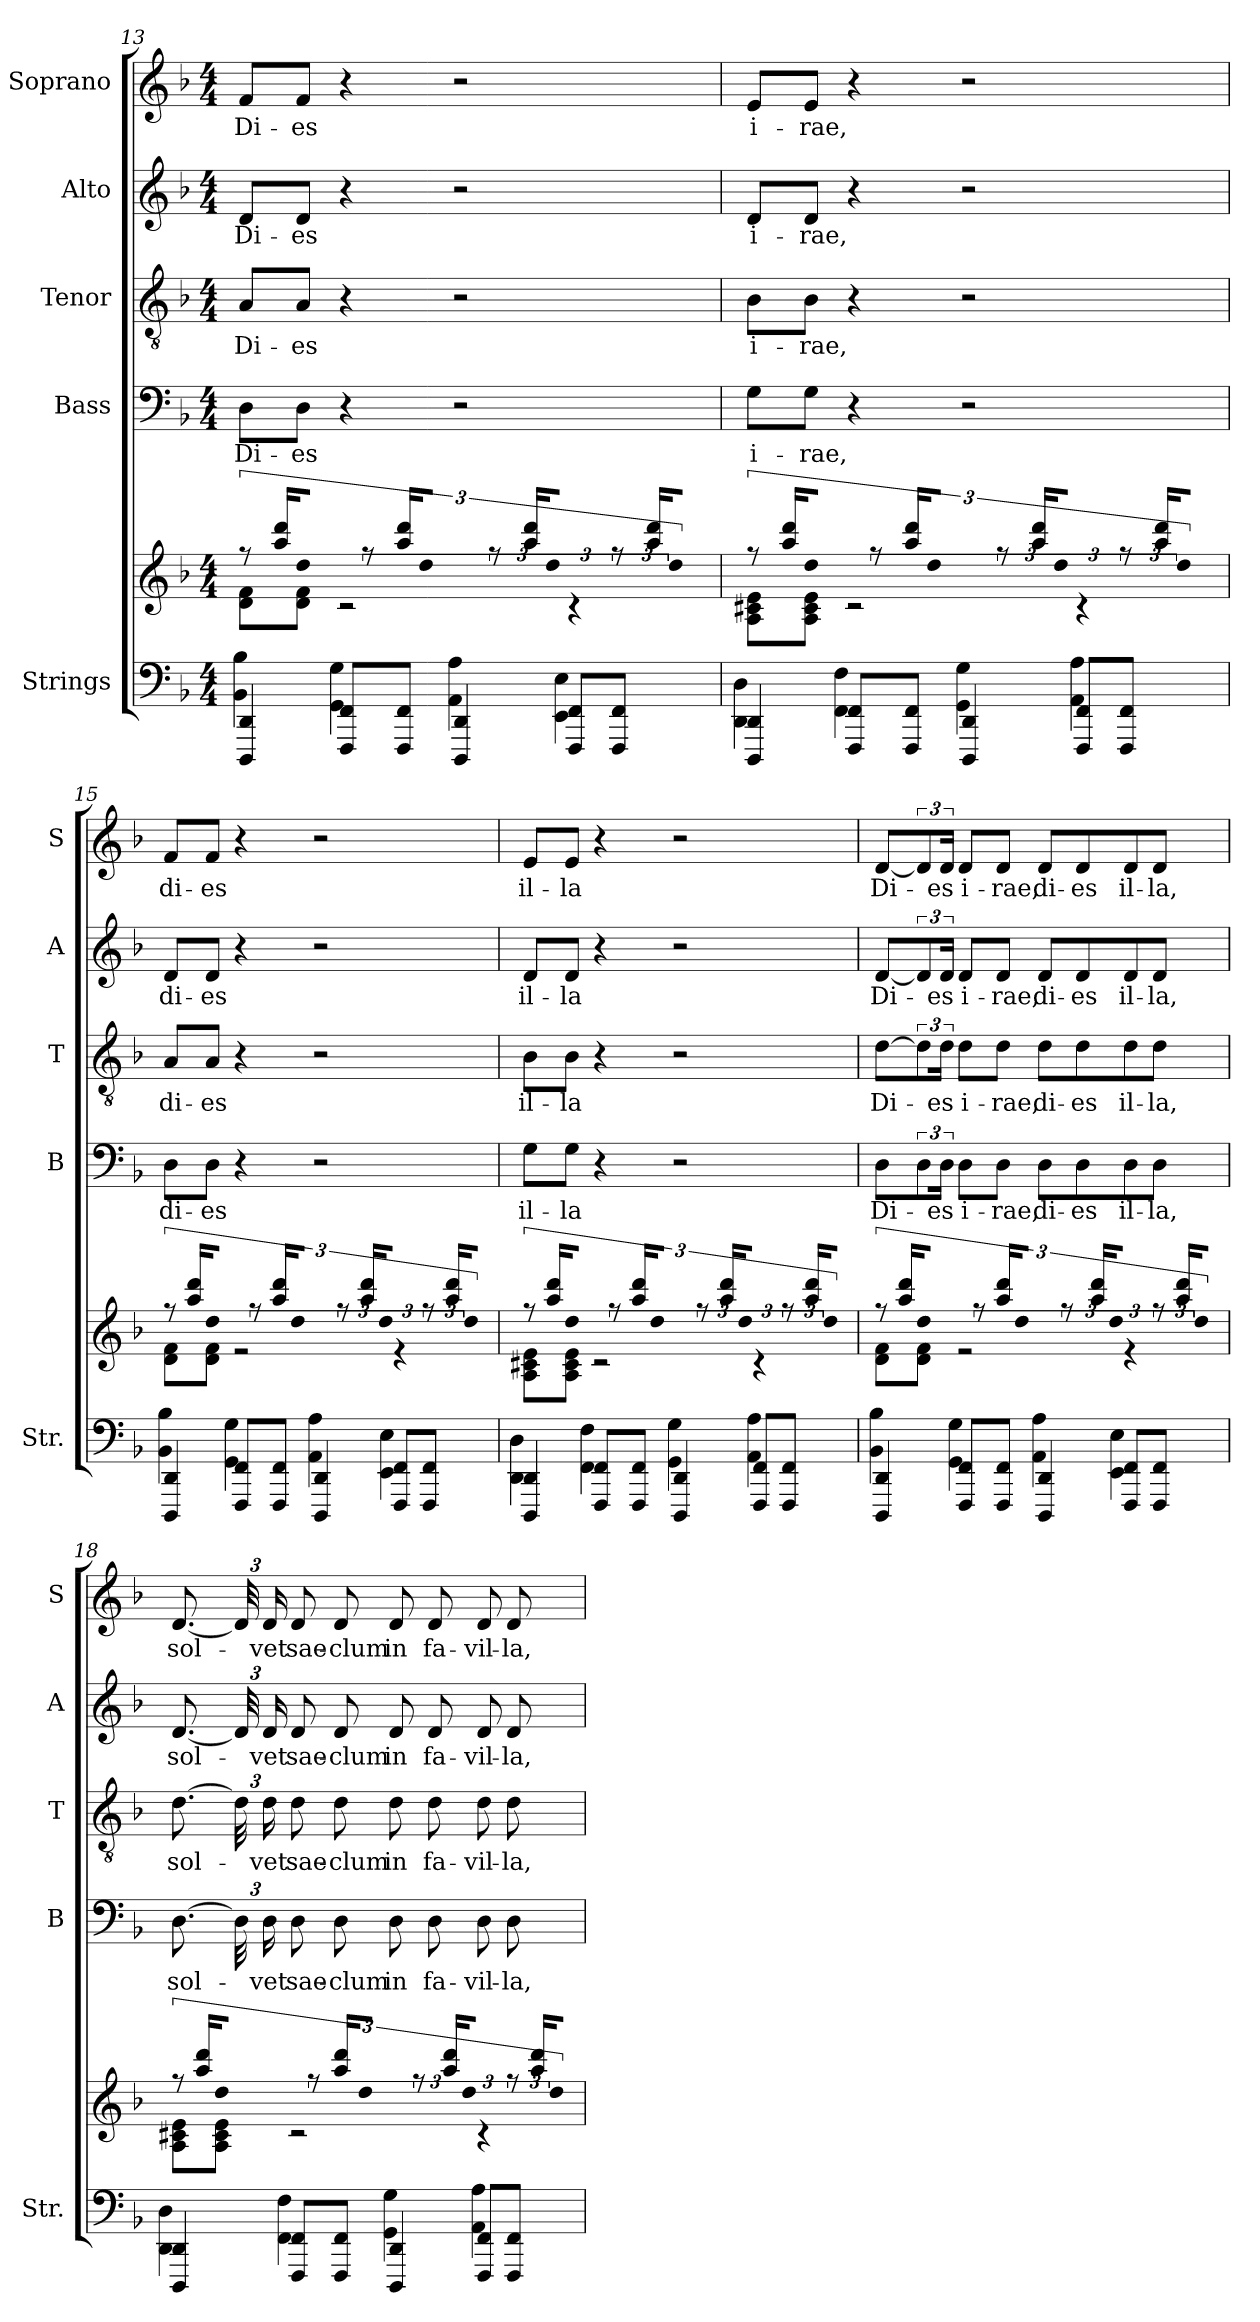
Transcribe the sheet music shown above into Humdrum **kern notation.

**kern	**kern	**kern	**text	**kern	**text	**kern	**text	**kern	**text
*part5	*part5	*part4	*part4	*part3	*part3	*part2	*part2	*part1	*part1
*staff6	*staff5	*staff4	*staff4	*staff3	*staff3	*staff2	*staff2	*staff1	*staff1
*I"Strings	*	*I"Bass	*	*I"Tenor	*	*I"Alto	*	*I"Soprano	*
*I'Str.	*	*I'B	*	*I'T	*	*I'A	*	*I'S	*
!!LO:LB:g=z
*clefF4	*clefG2	*clefF4	*	*clefGv2	*	*clefG2	*	*clefG2	*
*k[b-]	*k[b-]	*k[b-]	*	*k[b-]	*	*k[b-]	*	*k[b-]	*
*F:	*F:	*F:	*	*F:	*	*F:	*	*F:	*
*M4/4	*M4/4	*M4/4	*	*M4/4	*	*M4/4	*	*M4/4	*
=13	=13	=13	=13	=13	=13	=13	=13	=13	=13
*^	*^	*	*	*	*	*	*	*	*
!	!	!	!	!	!LO:LY:b	!	!LO:LY:b	!	!LO:LY:b	!	!LO:LY:b
4DDD/ 4DD/	4BB-\ 4B-\	12r	8d\ 8f\L	8D\L	Di-	8A/L	Di-	8d/L	Di-	8f/L	Di-
.	.	24aa/ 24ddd/KL	.	.	.	.	.	.	.	.	.
!	!	!	!	!	!LO:LY:b	!	!LO:LY:b	!	!LO:LY:b	!	!LO:LY:b
.	.	8dd/J	8d\ 8f\J	8D\J	-es	8A/J	-es	8d/J	-es	8f/J	-es
8FFF/ 8FF/L	4GG\ 4G\	12r	2r	4r	.	4r	.	4r	.	4r	.
.	.	24aa/ 24ddd/KL	.	.	.	.	.	.	.	.	.
8FFF/ 8FF/J	.	8dd/J	.	.	.	.	.	.	.	.	.
4DDD/ 4DD/	4AA\ 4A\	12r	.	2r	.	2r	.	2r	.	2r	.
.	.	24aa/ 24ddd/KL	.	.	.	.	.	.	.	.	.
.	.	8dd/J	.	.	.	.	.	.	.	.	.
8FFF/ 8FF/L	4EE\ 4E\	12r	4r	.	.	.	.	.	.	.	.
.	.	24aa/ 24ddd/KL	.	.	.	.	.	.	.	.	.
8FFF/ 8FF/J	.	8dd/J	.	.	.	.	.	.	.	.	.
=14	=14	=14	=14	=14	=14	=14	=14	=14	=14	=14	=14
!	!	!	!	!	!LO:LY:b	!	!LO:LY:b	!	!LO:LY:b	!	!LO:LY:b
4DDD/ 4DD/	4DD\ 4D\	12r	8A\ 8c#X\ 8e\L	8G\L	i-	8B-\L	i-	8d/L	i-	8e/L	i-
.	.	24aa/ 24ddd/KL	.	.	.	.	.	.	.	.	.
!	!	!	!	!	!LO:LY:b	!	!LO:LY:b	!	!LO:LY:b	!	!LO:LY:b
.	.	8dd/J	8A\ 8c#\ 8e\J	8G\J	-rae,	8B-\J	-rae,	8d/J	-rae,	8e/J	-rae,
8FFF/ 8FF/L	4FF\ 4F\	12r	2r	4r	.	4r	.	4r	.	4r	.
.	.	24aa/ 24ddd/KL	.	.	.	.	.	.	.	.	.
8FFF/ 8FF/J	.	8dd/J	.	.	.	.	.	.	.	.	.
4DDD/ 4DD/	4GG\ 4G\	12r	.	2r	.	2r	.	2r	.	2r	.
.	.	24aa/ 24ddd/KL	.	.	.	.	.	.	.	.	.
.	.	8dd/J	.	.	.	.	.	.	.	.	.
8FFF/ 8FF/L	4AA\ 4A\	12r	4r	.	.	.	.	.	.	.	.
.	.	24aa/ 24ddd/KL	.	.	.	.	.	.	.	.	.
8FFF/ 8FF/J	.	8dd/J	.	.	.	.	.	.	.	.	.
=15	=15	=15	=15	=15	=15	=15	=15	=15	=15	=15	=15
!	!	!	!	!	!LO:LY:b	!	!LO:LY:b	!	!LO:LY:b	!	!LO:LY:b
4DDD/ 4DD/	4BB-\ 4B-\	12r	8d\ 8f\L	8D\L	di-	8A/L	di-	8d/L	di-	8f/L	di-
.	.	24aa/ 24ddd/KL	.	.	.	.	.	.	.	.	.
!	!	!	!	!	!LO:LY:b	!	!LO:LY:b	!	!LO:LY:b	!	!LO:LY:b
.	.	8dd/J	8d\ 8f\J	8D\J	-es	8A/J	-es	8d/J	-es	8f/J	-es
8FFF/ 8FF/L	4GG\ 4G\	12r	2r	4r	.	4r	.	4r	.	4r	.
.	.	24aa/ 24ddd/KL	.	.	.	.	.	.	.	.	.
8FFF/ 8FF/J	.	8dd/J	.	.	.	.	.	.	.	.	.
4DDD/ 4DD/	4AA\ 4A\	12r	.	2r	.	2r	.	2r	.	2r	.
.	.	24aa/ 24ddd/KL	.	.	.	.	.	.	.	.	.
.	.	8dd/J	.	.	.	.	.	.	.	.	.
8FFF/ 8FF/L	4EE\ 4E\	12r	4r	.	.	.	.	.	.	.	.
.	.	24aa/ 24ddd/KL	.	.	.	.	.	.	.	.	.
8FFF/ 8FF/J	.	8dd/J	.	.	.	.	.	.	.	.	.
!!LO:PB:g=z
=16	=16	=16	=16	=16	=16	=16	=16	=16	=16	=16	=16
!	!	!	!	!	!LO:LY:b	!	!LO:LY:b	!	!LO:LY:b	!	!LO:LY:b
4DDD/ 4DD/	4DD\ 4D\	12r	8A\ 8c#X\ 8e\L	8G\L	il-	8B-\L	il-	8d/L	il-	8e/L	il-
.	.	24aa/ 24ddd/KL	.	.	.	.	.	.	.	.	.
!	!	!	!	!	!LO:LY:b	!	!LO:LY:b	!	!LO:LY:b	!	!LO:LY:b
.	.	8dd/J	8A\ 8c#\ 8e\J	8G\J	-la	8B-\J	-la	8d/J	-la	8e/J	-la
8FFF/ 8FF/L	4FF\ 4F\	12r	2r	4r	.	4r	.	4r	.	4r	.
.	.	24aa/ 24ddd/KL	.	.	.	.	.	.	.	.	.
8FFF/ 8FF/J	.	8dd/J	.	.	.	.	.	.	.	.	.
4DDD/ 4DD/	4GG\ 4G\	12r	.	2r	.	2r	.	2r	.	2r	.
.	.	24aa/ 24ddd/KL	.	.	.	.	.	.	.	.	.
.	.	8dd/J	.	.	.	.	.	.	.	.	.
8FFF/ 8FF/L	4AA\ 4A\	12r	4r	.	.	.	.	.	.	.	.
.	.	24aa/ 24ddd/KL	.	.	.	.	.	.	.	.	.
8FFF/ 8FF/J	.	8dd/J	.	.	.	.	.	.	.	.	.
=17	=17	=17	=17	=17	=17	=17	=17	=17	=17	=17	=17
!	!	!	!	!	!LO:LY:b	!	!LO:LY:b	!	!LO:LY:b	!	!LO:LY:b
4DDD/ 4DD/	4BB-\ 4B-\	12r	8d\ 8f\L	8D\L	Di-	[8d\L	Di-	[8d/L	Di-	[8d/L	Di-
.	.	24aa/ 24ddd/KL	.	.	.	.	.	.	.	.	.
.	.	8dd/J	8d\ 8f\J	12D\	.	12d\]	.	12d/]	.	12d/]	.
!	!	!	!	!	!LO:LY:b	!	!LO:LY:b	!	!LO:LY:b	!	!LO:LY:b
.	.	.	.	24D\Jk	-es	24d\Jk	-es	24d/Jk	-es	24d/Jk	-es
!	!	!	!	!	!LO:LY:b	!	!LO:LY:b	!	!LO:LY:b	!	!LO:LY:b
8FFF/ 8FF/L	4GG\ 4G\	12r	2r	8D\L	i-	8d\L	i-	8d/L	i-	8d/L	i-
.	.	24aa/ 24ddd/KL	.	.	.	.	.	.	.	.	.
!	!	!	!	!	!LO:LY:b	!	!LO:LY:b	!	!LO:LY:b	!	!LO:LY:b
8FFF/ 8FF/J	.	8dd/J	.	8D\J	-rae,	8d\J	-rae,	8d/J	-rae,	8d/J	-rae,
!	!	!	!	!	!LO:LY:b	!	!LO:LY:b	!	!LO:LY:b	!	!LO:LY:b
4DDD/ 4DD/	4AA\ 4A\	12r	.	8D\L	di-	8d\L	di-	8d/L	di-	8d/L	di-
.	.	24aa/ 24ddd/KL	.	.	.	.	.	.	.	.	.
!	!	!	!	!	!LO:LY:b	!	!LO:LY:b	!	!LO:LY:b	!	!LO:LY:b
.	.	8dd/J	.	8D\	-es	8d\	-es	8d/	-es	8d/	-es
!	!	!	!	!	!LO:LY:b	!	!LO:LY:b	!	!LO:LY:b	!	!LO:LY:b
8FFF/ 8FF/L	4EE\ 4E\	12r	4r	8D\	il-	8d\	il-	8d/	il-	8d/	il-
.	.	24aa/ 24ddd/KL	.	.	.	.	.	.	.	.	.
!	!	!	!	!	!LO:LY:b	!	!LO:LY:b	!	!LO:LY:b	!	!LO:LY:b
8FFF/ 8FF/J	.	8dd/J	.	8D\J	-la,	8d\J	-la,	8d/J	-la,	8d/J	-la,
!!LO:PB:g=z
=18	=18	=18	=18	=18	=18	=18	=18	=18	=18	=18	=18
!	!	!	!	!	!LO:LY:b	!	!LO:LY:b	!	!LO:LY:b	!	!LO:LY:b
4DDD/ 4DD/	4DD\ 4D\	12r	8A\ 8c#X\ 8e\L	[8.D\L	sol-	[8.d\L	sol-	[8.d/L	sol-	[8.d/L	sol-
.	.	24aa/ 24ddd/KL	.	.	.	.	.	.	.	.	.
.	.	8dd/J	8A\ 8c#\ 8e\J	.	.	.	.	.	.	.	.
.	.	.	.	48D\LL]	.	48d\LL]	.	48d/LL]	.	48d/LL]	.
!	!	!	!	!	!LO:LY:b	!	!LO:LY:b	!	!LO:LY:b	!	!LO:LY:b
.	.	.	.	24D\JJ	-vet	24d\JJ	-vet	24d/JJ	-vet	24d/JJ	-vet
!	!	!	!	!	!LO:LY:b	!	!LO:LY:b	!	!LO:LY:b	!	!LO:LY:b
8FFF/ 8FF/L	4FF\ 4F\	12r	2r	8D\L	sae-	8d\L	sae-	8d/L	sae-	8d/L	sae-
.	.	24aa/ 24ddd/KL	.	.	.	.	.	.	.	.	.
!	!	!	!	!	!LO:LY:b	!	!LO:LY:b	!	!LO:LY:b	!	!LO:LY:b
8FFF/ 8FF/J	.	8dd/J	.	8D\J	-clum	8d\J	-clum	8d/J	-clum	8d/J	-clum
!	!	!	!	!	!LO:LY:b	!	!LO:LY:b	!	!LO:LY:b	!	!LO:LY:b
4DDD/ 4DD/	4GG\ 4G\	12r	.	8D\L	in	8d\L	in	8d/L	in	8d/L	in
.	.	24aa/ 24ddd/KL	.	.	.	.	.	.	.	.	.
!	!	!	!	!	!LO:LY:b	!	!LO:LY:b	!	!LO:LY:b	!	!LO:LY:b
.	.	8dd/J	.	8D\	fa-	8d\	fa-	8d/	fa-	8d/	fa-
!	!	!	!	!	!LO:LY:b	!	!LO:LY:b	!	!LO:LY:b	!	!LO:LY:b
8FFF/ 8FF/L	4AA\ 4A\	12r	4r	8D\	-vil-	8d\	-vil-	8d/	-vil-	8d/	-vil-
.	.	24aa/ 24ddd/KL	.	.	.	.	.	.	.	.	.
!	!	!	!	!	!LO:LY:b	!	!LO:LY:b	!	!LO:LY:b	!	!LO:LY:b
8FFF/ 8FF/J	.	8dd/J	.	8D\J	-la,	8d\J	-la,	8d/J	-la,	8d/J	-la,
*v	*v	*	*	*	*	*	*	*	*	*	*
*	*v	*v	*	*	*	*	*	*	*	*
=	=	=	=	=	=	=	=	=	=
*-	*-	*-	*-	*-	*-	*-	*-	*-	*-
